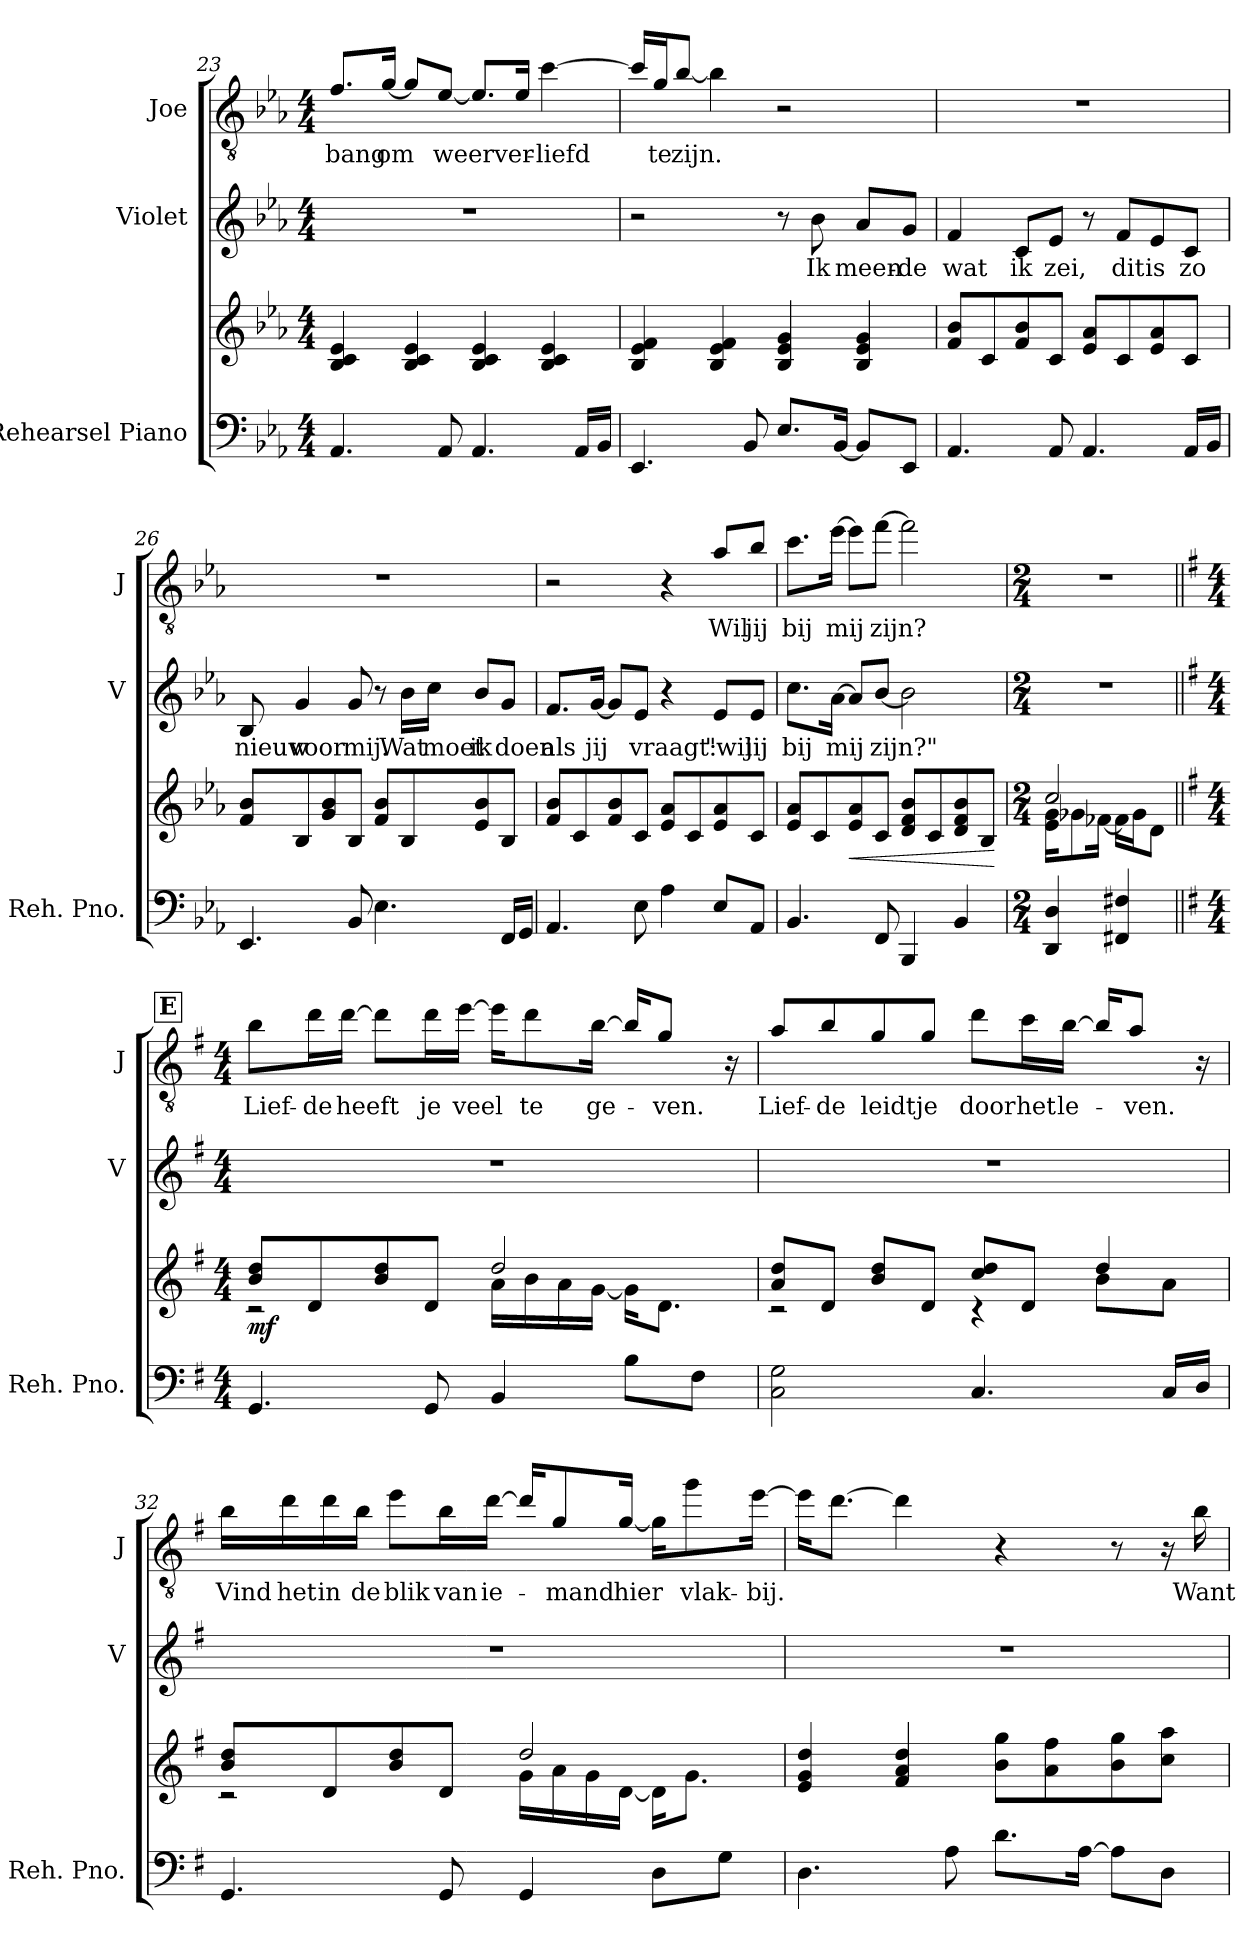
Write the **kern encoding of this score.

**kern	**kern	**dynam	**kern	**text	**kern	**text
*part3	*part3	*part3	*part2	*part2	*part1	*part1
*staff4	*staff3	*staff3/4	*staff2	*staff2	*staff1	*staff1
*I"Rehearsel Piano	*	*	*I"Violet	*	*I"Joe	*
*I'Reh. Pno.	*	*	*I'V	*	*I'J	*
*clefF4	*clefG2	*	*clefG2	*	*clefGv2	*
*	*	*	*	*	*ITrd8c14	*
*k[b-e-a-]	*k[b-e-a-]	*	*k[b-e-a-]	*	*k[b-e-a-]	*
*E-:	*E-:	*	*E-:	*	*E-:	*
*M4/4	*M4/4	*	*M4/4	*	*M4/4	*
=23	=23	=23	=23	=23	=23	=23
!	!	!	!	!	!	!LO:LY:b
4.AA-/	4B-/ 4c/ 4e-/	.	1r	.	8.F/L	bang
!	!	!	!	!	!	!LO:LY:b
.	.	.	.	.	[16G/Jk	om
.	4B-/ 4c/ 4e-/	.	.	.	8G/L]	.
!	!	!	!	!	!	!LO:LY:b
8AA-/	.	.	.	.	[8E-/J	weer
4.AA-/	4B-/ 4c/ 4e-/	.	.	.	8.E-/L]	.
!	!	!	!	!	!	!LO:LY:b
.	.	.	.	.	16E-/Jk	ver-
!	!	!	!	!	!	!LO:LY:b
.	4B-/ 4c/ 4e-/	.	.	.	[4c\	-liefd
16AA-/LL	.	.	.	.	.	.
16BB-/JJ	.	.	.	.	.	.
!!LO:PB:g=z
=24	=24	=24	=24	=24	=24	=24
4.EE-/	4B-/ 4e-/ 4f/	.	2r	.	16c/LL]	.
!	!	!	!	!	!	!LO:LY:b
.	.	.	.	.	16G/J	te
!	!	!	!	!	!	!LO:LY:b
.	.	.	.	.	[8B-/J	zijn.
.	4B-/ 4e-/ 4f/	.	.	.	4B-\]	.
8BB-/	.	.	.	.	.	.
8.E-/L	4B-/ 4e-/ 4g/	.	8r	.	2r	.
!	!	!	!	!LO:LY:b	!	!
.	.	.	8b-\	Ik	.	.
[16BB-/Jk	.	.	.	.	.	.
!	!	!	!	!LO:LY:b	!	!
8BB-/L]	4B-/ 4e-/ 4g/	.	8a-/L	meen-	.	.
!	!	!	!	!LO:LY:b	!	!
8EE-/J	.	.	8g/J	-de	.	.
=25	=25	=25	=25	=25	=25	=25
!	!	!	!	!LO:LY:b	!	!
4.AA-/	8f/ 8b-/L	.	4f/	wat	1r	.
.	8c/	.	.	.	.	.
!	!	!	!	!LO:LY:b	!	!
.	8f/ 8b-/	.	8c/L	ik	.	.
!	!	!	!	!LO:LY:b	!	!
8AA-/	8c/J	.	8e-/J	zei,	.	.
4.AA-/	8e-/ 8a-/L	.	8r	.	.	.
!	!	!	!	!LO:LY:b	!	!
.	8c/	.	8f/L	dit	.	.
!	!	!	!	!LO:LY:b	!	!
.	8e-/ 8a-/	.	8e-/	is	.	.
!	!	!	!	!LO:LY:b	!	!
16AA-/LL	8c/J	.	8c/J	zo	.	.
16BB-/JJ	.	.	.	.	.	.
!!LO:LB:g=z
=26	=26	=26	=26	=26	=26	=26
!	!	!	!	!LO:LY:b	!	!
4.EE-/	8f/ 8b-/L	.	8B-/	nieuw	1r	.
!	!	!	!	!LO:LY:b	!	!
.	8B-/	.	4g/	voor	.	.
.	8g/ 8b-/	.	.	.	.	.
!	!	!	!	!LO:LY:b	!	!
8BB-/	8B-/J	.	8g/	mij.	.	.
4.E-\	8f/ 8b-/L	.	8r	.	.	.
!	!	!	!	!LO:LY:b	!	!
.	8B-/	.	16b-\LL	Wat	.	.
!	!	!	!	!LO:LY:b	!	!
.	.	.	16cc\JJ	moet	.	.
!	!	!	!	!LO:LY:b	!	!
.	8e-/ 8b-/	.	8b-/L	ik	.	.
!	!	!	!	!LO:LY:b	!	!
16FF/LL	8B-/J	.	8g/J	doen	.	.
16GG/JJ	.	.	.	.	.	.
=27	=27	=27	=27	=27	=27	=27
!	!	!	!	!LO:LY:b	!	!
4.AA-/	8f/ 8b-/L	.	8.f/L	als	2r	.
.	8c/	.	.	.	.	.
!	!	!	!	!LO:LY:b	!	!
.	.	.	[16g/Jk	jij	.	.
.	8f/ 8b-/	.	8g/L]	.	.	.
!	!	!	!	!LO:LY:b	!	!
8E-\	8c/J	.	8e-/J	vraagt:	.	.
4A-\	8e-/ 8a-/L	.	4r	.	4r	.
.	8c/	.	.	.	.	.
!	!	!	!	!LO:LY:b	!	!LO:LY:b
8E-/L	8e-/ 8a-/	.	8e-/L	"wil	8A-/L	Wil
!	!	!	!	!LO:LY:b	!	!LO:LY:b
8AA-/J	8c/J	.	8e-/J	jij	8B-/J	jij
!!LO:PB:g=z
=28	=28	=28	=28	=28	=28	=28
!	!	!	!	!LO:LY:b	!	!LO:LY:b
4.BB-/	8e-/ 8a-/L	.	8.cc\L	bij	8.c\L	bij
.	8c/	.	.	.	.	.
!	!	!	!	!LO:LY:b	!	!LO:LY:b
.	.	.	[16a-\Jk	mij	[16e-\Jk	mij
!	!	!LO:HP:b	!	!	!	!
.	8e-/ 8a-/	<	8a-/L]	.	8e-\L]	.
!	!	!	!	!LO:LY:b	!	!LO:LY:b
8FF/	8c/J	.	[8b-/J	zijn?"	[8f\J	zijn?
4BBB-/	8d/ 8f/ 8b-/L	.	2b-\]	.	2f\]	.
.	8c/	.	.	.	.	.
4BB-/	8d/ 8f/ 8b-/	.	.	.	.	.
.	8B-/J	.	.	.	.	.
.	.	[	.	.	.	.
=29	=29	=29	=29	=29	=29	=29
*M2/4	*M2/4	*	*M2/4	*	*M2/4	*
*	*^	*	*	*	*	*
4DD/ 4D/	2cc/	16e-\ 16g\KL	.	2r	.	2r	.
.	.	8g-X\	.	.	.	.	.
.	.	[<16f-X\Jk	.	.	.	.	.
4FF#X/ 4F#X/	.	16f-\LL]	.	.	.	.	.
.	.	16g-\J	.	.	.	.	.
.	.	8d\J	.	.	.	.	.
!!LO:REH:place=s1:a:B:fs=12:t=E
=30||	=30||	=30||	=30||	=30||	=30||	=30||	=30||
*k[f#]	*k[f#]	*	*	*k[f#]	*	*k[f#]	*
*G:	*G:	*	*	*G:	*	*G:	*
*M4/4	*M4/4	*	*	*M4/4	*	*M4/4	*
!	!	!	!LO:DY:b	!	!	!	!LO:LY:b
4.GG/	8b/ 8dd/L	2rc	mf	1r	.	8B\L	Lief-
!	!	!	!	!	!	!	!LO:LY:b
.	8d/	.	.	.	.	16d\L	-de
!	!	!	!	!	!	!	!LO:LY:b
.	.	.	.	.	.	[16d\JJ	heeft
.	8b/ 8dd/	.	.	.	.	8d\L]	.
!	!	!	!	!	!	!	!LO:LY:b
8GG/	8d/J	.	.	.	.	16d\L	je
!	!	!	!	!	!	!	!LO:LY:b
.	.	.	.	.	.	[16e\JJ	veel
4BB/	2dd/	16a\LL	.	.	.	16e\KL]	.
!	!	!	!	!	!	!	!LO:LY:b
.	.	16b\	.	.	.	8d\	te
.	.	16a\	.	.	.	.	.
!	!	!	!	!	!	!	!LO:LY:b
.	.	[<16g\JJ	.	.	.	[16B\Jk	ge-
8B\L	.	16g\KL]	.	.	.	16B/KL]	.
!	!	!	!	!	!	!	!LO:LY:b
.	.	8.d\J	.	.	.	8G/J	-ven.
8F#\J	.	.	.	.	.	.	.
.	.	.	.	.	.	16r	.
!!LO:LB:g=z
=31	=31	=31	=31	=31	=31	=31	=31
!	!	!	!	!	!	!	!LO:LY:b
2C\ 2G\	8a/ 8dd/L	2rc	.	1r	.	8A/L	Lief-
!	!	!	!	!	!	!	!LO:LY:b
.	8d/J	.	.	.	.	8B/	-de
!	!	!	!	!	!	!	!LO:LY:b
.	8b/ 8dd/L	.	.	.	.	8G/	leidt
!	!	!	!	!	!	!	!LO:LY:b
.	8d/J	.	.	.	.	8G/J	je
!	!	!	!	!	!	!	!LO:LY:b
4.C/	8cc/ 8dd/L	4rc	.	.	.	8d\L	door
!	!	!	!	!	!	!	!LO:LY:b
.	8d/J	.	.	.	.	16c\L	het
!	!	!	!	!	!	!	!LO:LY:b
.	.	.	.	.	.	[16B\JJ	le-
.	8b\L	4dd/	.	.	.	16B/KL]	.
!	!	!	!	!	!	!	!LO:LY:b
.	.	.	.	.	.	8A/J	-ven.
16C/LL	8a\J	.	.	.	.	.	.
16D/JJ	.	.	.	.	.	16r	.
!!LO:PB:g=z
=32	=32	=32	=32	=32	=32	=32	=32
!	!	!	!	!	!	!	!LO:LY:b
4.GG/	8b/ 8dd/L	2rc	.	1r	.	16B\LL	Vind
!	!	!	!	!	!	!	!LO:LY:b
.	.	.	.	.	.	16d\	het
!	!	!	!	!	!	!	!LO:LY:b
.	8d/	.	.	.	.	16d\	in
!	!	!	!	!	!	!	!LO:LY:b
.	.	.	.	.	.	16B\JJ	de
!	!	!	!	!	!	!	!LO:LY:b
.	8b/ 8dd/	.	.	.	.	8e\L	blik
!	!	!	!	!	!	!	!LO:LY:b
8GG/	8d/J	.	.	.	.	16B\L	van
!	!	!	!	!	!	!	!LO:LY:b
.	.	.	.	.	.	[16d\JJ	ie-
4GG/	2dd/	16g\LL	.	.	.	16d/KL]	.
!	!	!	!	!	!	!	!LO:LY:b
.	.	16a\	.	.	.	8G/	-mand
.	.	16g\	.	.	.	.	.
!	!	!	!	!	!	!	!LO:LY:b
.	.	[<16d\JJ	.	.	.	[16G/Jk	hier
8D\L	.	16d\KL]	.	.	.	16G\KL]	.
!	!	!	!	!	!	!	!LO:LY:b
.	.	8.g\J	.	.	.	8g\	vlak-
8G\J	.	.	.	.	.	.	.
!	!	!	!	!	!	!	!LO:LY:b
.	.	.	.	.	.	[16e\Jk	-bij.
*	*v	*v	*	*	*	*	*
=33	=33	=33	=33	=33	=33	=33
4.D\	4e/ 4g/ 4dd/	.	1r	.	16e\KL]	.
.	.	.	.	.	[8.d\J	.
.	4f#/ 4a/ 4dd/	.	.	.	4d\]	.
8A\	.	.	.	.	.	.
8.d\L	8b\ 8gg\L	.	.	.	4r	.
.	8a\ 8ff#\	.	.	.	.	.
[16A\Jk	.	.	.	.	.	.
8A\L]	8b\ 8gg\	.	.	.	8r	.
8D\J	8cc\ 8aa\J	.	.	.	16r	.
!	!	!	!	!	!	!LO:LY:b
.	.	.	.	.	16B\	Want
=	=	=	=	=	=	=
*-	*-	*-	*-	*-	*-	*-
